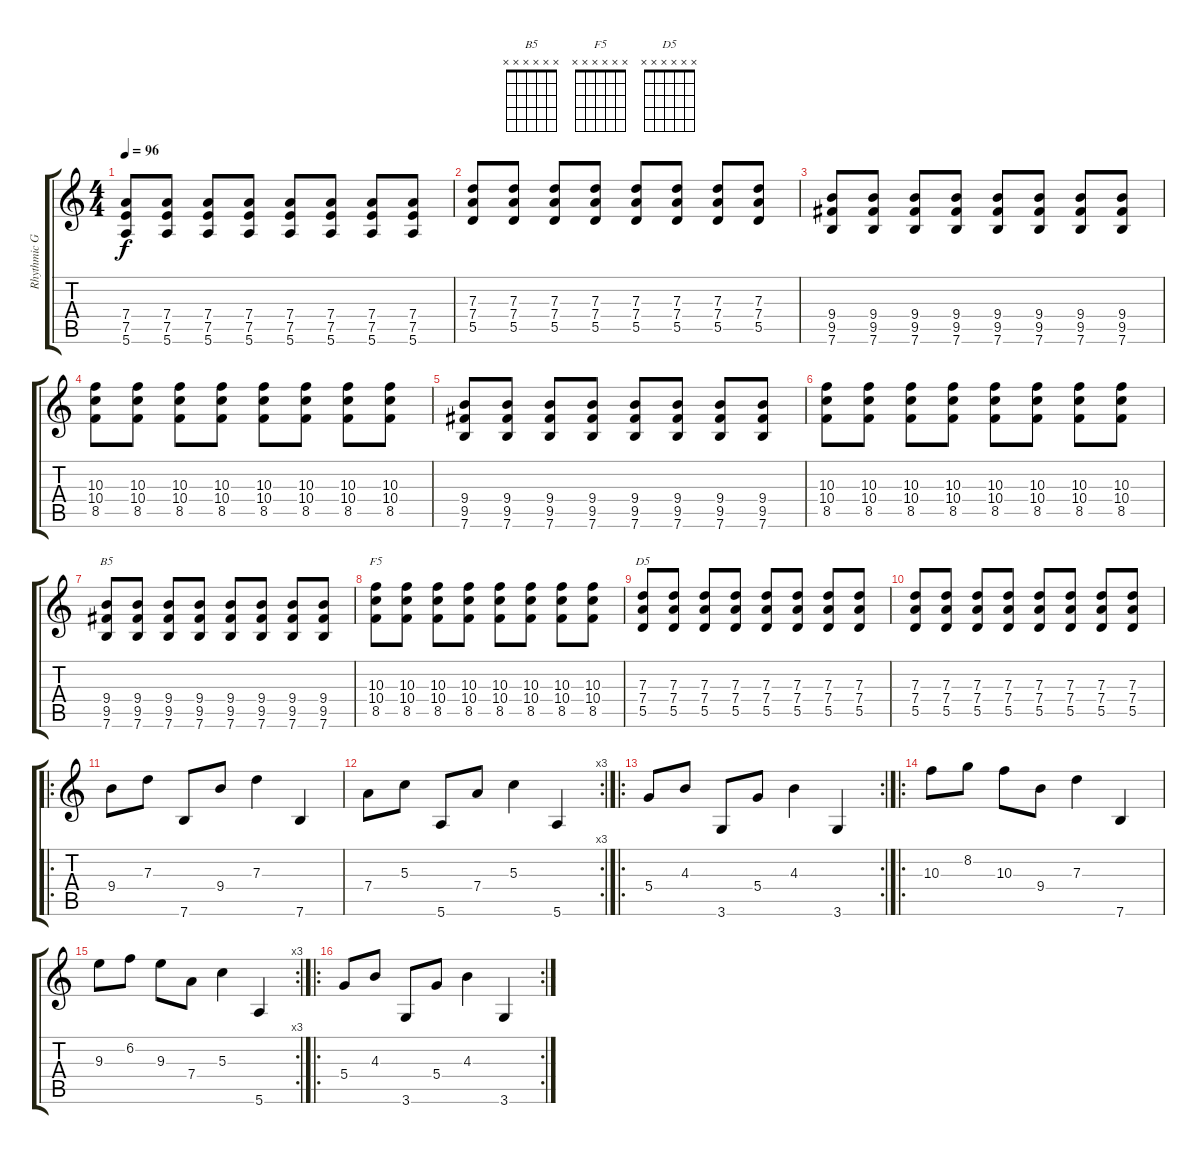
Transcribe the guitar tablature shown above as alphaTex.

\track ("Rhythmic Guitar" "Rhythmic G") {instrument electricguitarjazz}
\staff {score tabs}
\tuning (E4 B3 G3 D3 A2 E2) {hide}
\chord ("B5" x x x x x x) {firstfret 0}
\chord ("F5" x x x x x x) {firstfret 0}
\chord ("D5" x x x x x x) {firstfret 0}
\ts (4 4)
\tempo 96
\clef g2
\ks c
(7.4 7.5 5.6).8{dy f} (7.4 7.5 5.6).8 (7.4 7.5 5.6).8 (7.4 7.5 5.6).8 (7.4 7.5 5.6).8 (7.4 7.5 5.6).8 (7.4 7.5 5.6).8 (7.4 7.5 5.6).8 |
(7.3 7.4 5.5).8 (7.3 7.4 5.5).8 (7.3 7.4 5.5).8 (7.3 7.4 5.5).8 (7.3 7.4 5.5).8 (7.3 7.4 5.5).8 (7.3 7.4 5.5).8 (7.3 7.4 5.5).8 |
(9.4 9.5 7.6).8 (9.4 9.5 7.6).8 (9.4 9.5 7.6).8 (9.4 9.5 7.6).8 (9.4 9.5 7.6).8 (9.4 9.5 7.6).8 (9.4 9.5 7.6).8 (9.4 9.5 7.6).8 |
(10.3 10.4 8.5).8 (10.3 10.4 8.5).8 (10.3 10.4 8.5).8 (10.3 10.4 8.5).8 (10.3 10.4 8.5).8 (10.3 10.4 8.5).8 (10.3 10.4 8.5).8 (10.3 10.4 8.5).8 |
(9.4 9.5 7.6).8 (9.4 9.5 7.6).8 (9.4 9.5 7.6).8 (9.4 9.5 7.6).8 (9.4 9.5 7.6).8 (9.4 9.5 7.6).8 (9.4 9.5 7.6).8 (9.4 9.5 7.6).8 |
(10.3 10.4 8.5).8 (10.3 10.4 8.5).8 (10.3 10.4 8.5).8 (10.3 10.4 8.5).8 (10.3 10.4 8.5).8 (10.3 10.4 8.5).8 (10.3 10.4 8.5).8 (10.3 10.4 8.5).8 |
(9.4 9.5 7.6).8{ch "B5"} (9.4 9.5 7.6).8 (9.4 9.5 7.6).8 (9.4 9.5 7.6).8 (9.4 9.5 7.6).8 (9.4 9.5 7.6).8 (9.4 9.5 7.6).8 (9.4 9.5 7.6).8 |
(10.3 10.4 8.5).8{ch "F5"} (10.3 10.4 8.5).8 (10.3 10.4 8.5).8 (10.3 10.4 8.5).8 (10.3 10.4 8.5).8 (10.3 10.4 8.5).8 (10.3 10.4 8.5).8 (10.3 10.4 8.5).8 |
(7.3 7.4 5.5).8{ch "D5"} (7.3 7.4 5.5).8 (7.3 7.4 5.5).8 (7.3 7.4 5.5).8 (7.3 7.4 5.5).8 (7.3 7.4 5.5).8 (7.3 7.4 5.5).8 (7.3 7.4 5.5).8 |
(7.3 7.4 5.5).8 (7.3 7.4 5.5).8 (7.3 7.4 5.5).8 (7.3 7.4 5.5).8 (7.3 7.4 5.5).8 (7.3 7.4 5.5).8 (7.3 7.4 5.5).8 (7.3 7.4 5.5).8 |
\ro
9.4.8 7.3.8 7.6.8 9.4.8 7.3.4 7.6.4 |
\rc 3
7.4.8 5.3.8 5.6.8 7.4.8 5.3.4 5.6.4 |
\ro
\rc 2
5.4.8 4.3.8 3.6.8 5.4.8 4.3.4 3.6.4 |
\ro
10.3.8 8.2.8 10.3.8 9.4.8 7.3.4 7.6.4 |
\rc 3
9.3.8 6.2.8 9.3.8 7.4.8 5.3.4 5.6.4 |
\ro
\rc 2
5.4.8 4.3.8 3.6.8 5.4.8 4.3.4 3.6.4
